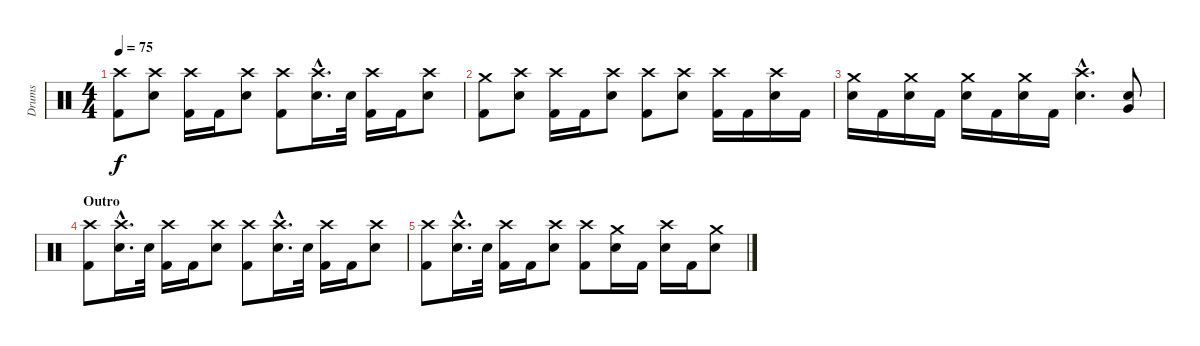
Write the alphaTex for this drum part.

\track ("Drums" "Drums") {instrument percussion}
\staff {score}
\articulation defaults
\ts (4 4)
\tempo 75
\clef neutral
\ks c
("Crash high (hit)" "Kick (hit) 2").8{dy f} ("Crash high (hit)" "Electric Snare (hit)").8 ("Crash high (hit)" "Kick (hit) 2").16 "Kick (hit) 2".16 ("Crash high (hit)" "Electric Snare (hit)").8 ("Crash high (hit)" "Kick (hit) 2").8 ("Crash high (hit)"{hac} "Electric Snare (hit)"{hac}).16{d} "Electric Snare (hit)".32 ("Crash high (hit)" "Kick (hit) 2").16 "Kick (hit) 2".16 ("Crash high (hit)" "Electric Snare (hit)").8 |
("Crash medium (hit)" "Kick (hit) 2").8 ("Crash high (hit)" "Electric Snare (hit)").8 ("Crash high (hit)" "Kick (hit) 2").16 "Kick (hit) 2".16 ("Crash high (hit)" "Electric Snare (hit)").8 ("Crash high (hit)" "Kick (hit) 2").8 ("Crash high (hit)" "Electric Snare (hit)").8 ("Crash high (hit)" "Kick (hit) 2").16 "Kick (hit) 2".16 ("Crash high (hit)" "Electric Snare (hit)").16 "Kick (hit) 2".16 |
("Crash medium (hit)" "Electric Snare (hit)").16 "Kick (hit) 2".16 ("Crash medium (hit)" "Electric Snare (hit)").16 "Kick (hit) 2".16 ("Crash medium (hit)" "Electric Snare (hit)").16 "Kick (hit) 2".16 ("Crash medium (hit)" "Electric Snare (hit)").16 "Kick (hit) 2".16 ("Crash high (hit)"{hac} "Electric Snare (hit)"{hac}).4{d} ("Electric Snare (hit)" "Very Low Tom (hit)").8 |
\section ("" "Outro")
("Crash high (hit)" "Kick (hit) 2").8 ("Crash high (hit)"{hac} "Electric Snare (hit)"{hac}).16{d} "Electric Snare (hit)".32 ("Crash high (hit)" "Kick (hit) 2").16 "Kick (hit) 2".16 ("Crash high (hit)" "Electric Snare (hit)").8 ("Crash high (hit)" "Kick (hit) 2").8 ("Crash high (hit)"{hac} "Electric Snare (hit)"{hac}).16{d} "Electric Snare (hit)".32 ("Crash high (hit)" "Kick (hit) 2").16 "Kick (hit) 2".16 ("Crash high (hit)" "Electric Snare (hit)").8 |
("Crash high (hit)" "Kick (hit) 2").8 ("Crash high (hit)"{hac} "Electric Snare (hit)"{hac}).16{d} "Electric Snare (hit)".32 ("Crash high (hit)" "Kick (hit) 2").16 "Kick (hit) 2".16 ("Crash high (hit)" "Electric Snare (hit)").8 ("Crash high (hit)" "Kick (hit) 2").8 ("Crash medium (hit)" "Electric Snare (hit)").16 "Kick (hit) 2".16 ("Crash high (hit)" "Electric Snare (hit)").16 "Kick (hit) 2".16 ("Crash medium (hit)" "Electric Snare (hit)").8
